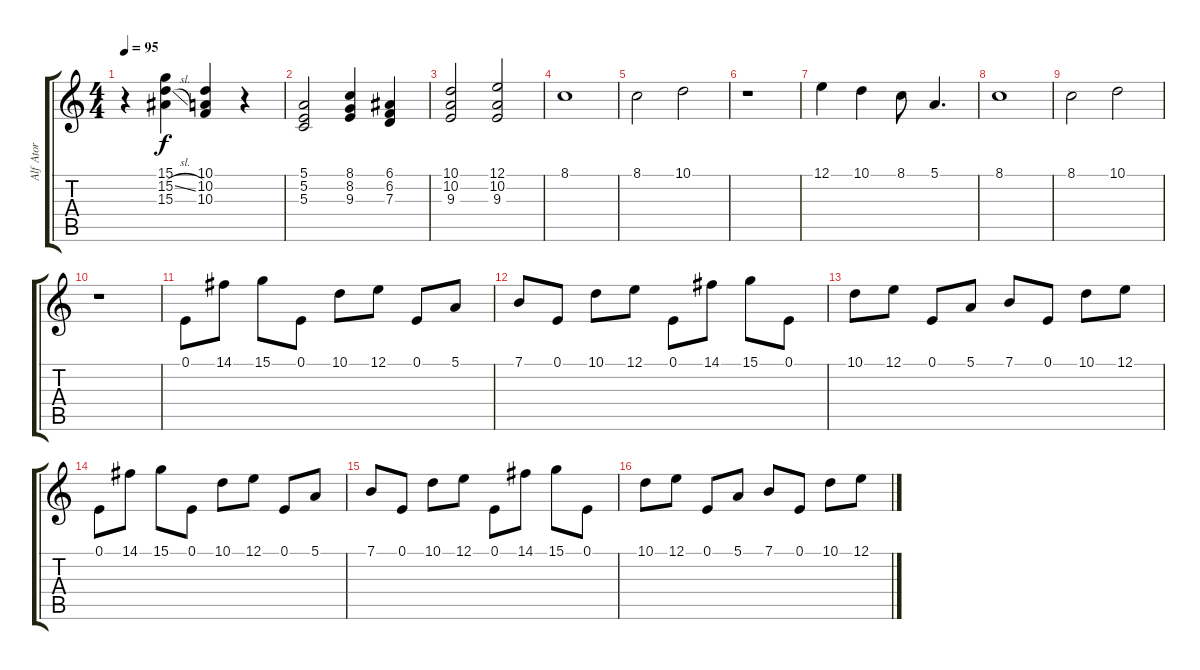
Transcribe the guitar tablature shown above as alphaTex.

\track ("Alf Ator" "Alf Ator") {instrument pad3polysynth}
\staff {score tabs}
\tuning (E4 B3 G3 D3 A2 E2) {hide}
\ts (4 4)
\tempo 95
\clef g2
\ks c
r.4{dy f} (15.1 15.2{sl} 15.3).4 (10.1 10.2 10.3).4 r.4 |
(5.1 5.2 5.3).2 (8.1 8.2 9.3).4 (6.1 6.2 7.3).4 |
(10.1 10.2 9.3).2 (12.1 10.2 9.3).2 |
8.1.1 |
8.1.2 10.1.2 |
r.1 |
12.1.4 10.1.4 8.1.8 5.1.4{d} |
8.1.1 |
8.1.2 10.1.2 |
r.1 |
0.1.8{volume 16} 14.1.8 15.1.8 0.1.8 10.1.8 12.1.8 0.1.8 5.1.8 |
7.1.8 0.1.8 10.1.8 12.1.8 0.1.8 14.1.8 15.1.8 0.1.8 |
10.1.8 12.1.8 0.1.8 5.1.8 7.1.8 0.1.8 10.1.8 12.1.8 |
0.1.8 14.1.8 15.1.8 0.1.8 10.1.8 12.1.8 0.1.8 5.1.8 |
7.1.8 0.1.8 10.1.8 12.1.8 0.1.8 14.1.8 15.1.8 0.1.8 |
10.1.8 12.1.8 0.1.8 5.1.8 7.1.8 0.1.8 10.1.8 12.1.8
